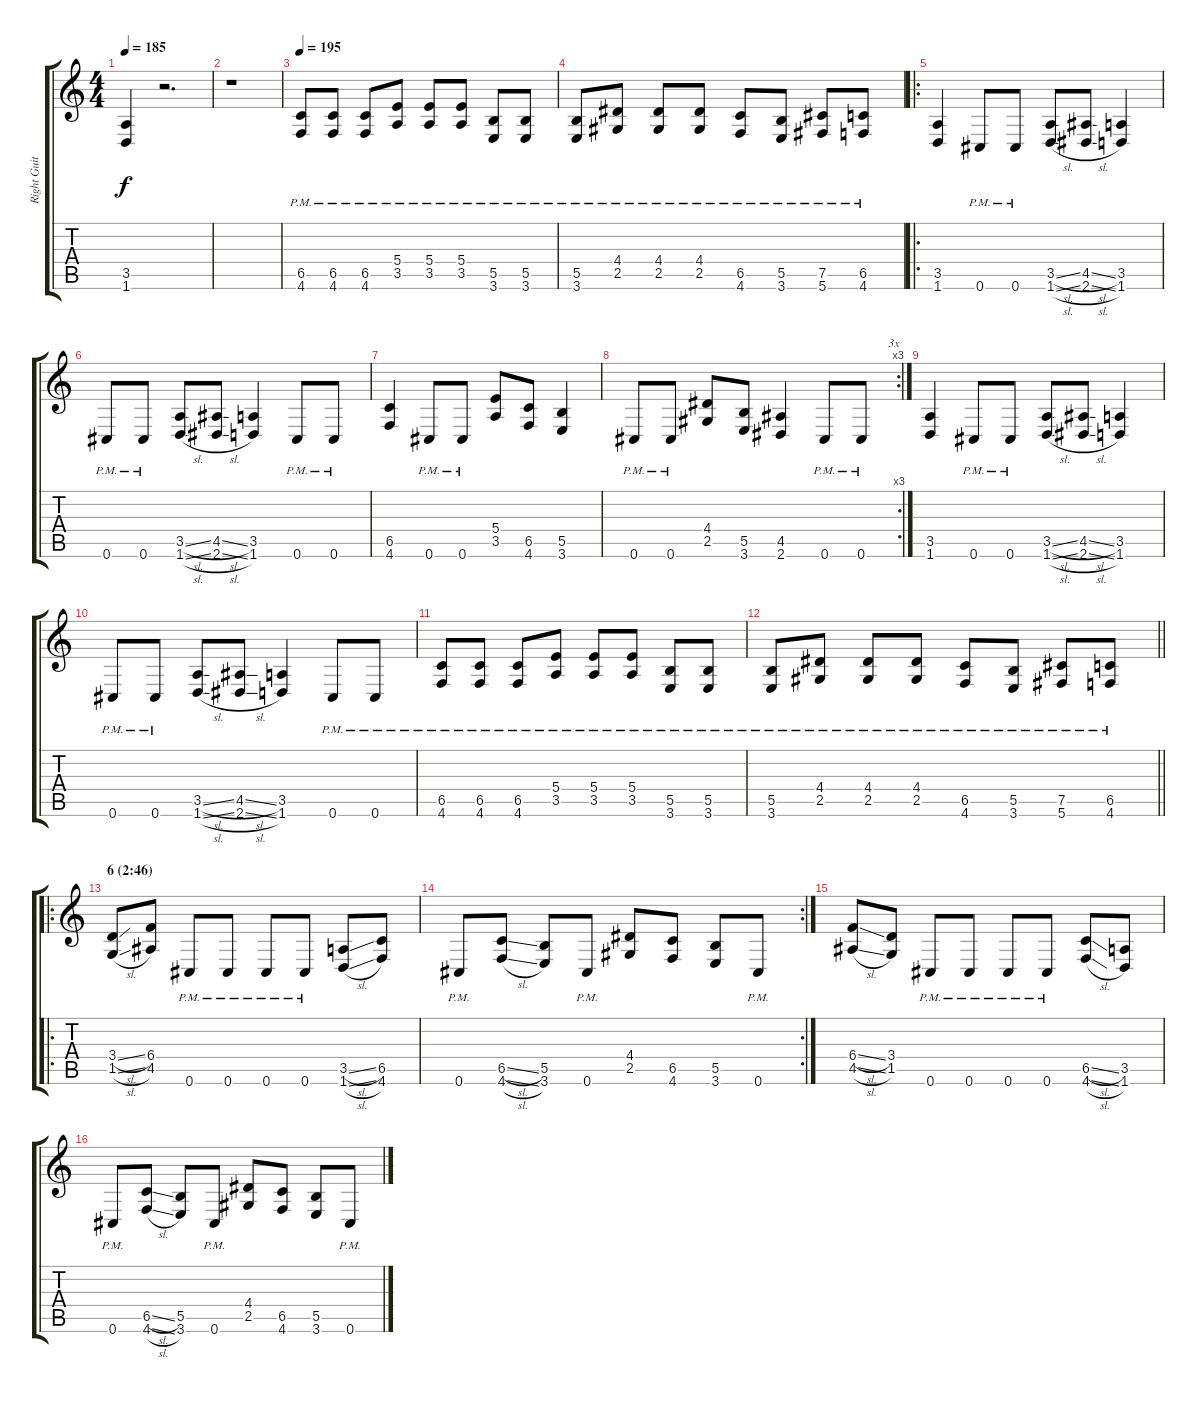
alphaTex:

\track ("Right Guitar" "Right Guit") {instrument distortionguitar}
\staff {score tabs}
\tuning (Db4 Ab3 E3 B2 Gb2 Db2) {hide}
\ts (4 4)
\tempo 185
\clef g2
\ks c
(3.5 1.6).4{dy f} r.2{d} |
r.1 |
\tempo 195
(6.5{pm} 4.6{pm}).8 (6.5{pm} 4.6{pm}).8 (6.5{pm} 4.6{pm}).8 (5.4{pm} 3.5{pm}).8 (5.4{pm} 3.5{pm}).8 (5.4{pm} 3.5{pm}).8 (5.5{pm} 3.6{pm}).8 (5.5{pm} 3.6{pm}).8 |
(5.5{pm} 3.6{pm}).8 (4.4{pm} 2.5{pm}).8 (4.4{pm} 2.5{pm}).8 (4.4{pm} 2.5{pm}).8 (6.5{pm} 4.6{pm}).8 (5.5{pm} 3.6{pm}).8 (7.5{pm} 5.6{pm}).8 (6.5{pm} 4.6{pm}).8 |
\ro
(3.5 1.6).4 0.6{pm}.8 0.6{pm}.8 (3.5{sl} 1.6{sl}).8 (4.5{sl} 2.6{sl}).8 (3.5 1.6).4 |
0.6{pm}.8 0.6{pm}.8 (3.5{sl} 1.6{sl}).8 (4.5{sl} 2.6{sl}).8 (3.5 1.6).4 0.6{pm}.8 0.6{pm}.8 |
(6.5 4.6).4 0.6{pm}.8 0.6{pm}.8 (5.4 3.5).8 (6.5 4.6).8 (5.5 3.6).4 |
\rc 3
0.6{pm}.8 0.6{pm}.8 (4.4 2.5).8 (5.5 3.6).8 (4.5 2.6).4 0.6{pm}.8 0.6{pm}.8{txt "         3x"} |
(3.5 1.6).4 0.6{pm}.8 0.6{pm}.8 (3.5{sl} 1.6{sl}).8 (4.5{sl} 2.6{sl}).8 (3.5 1.6).4 |
0.6{pm}.8 0.6{pm}.8 (3.5{sl} 1.6{sl}).8 (4.5{sl} 2.6{sl}).8 (3.5 1.6).4 0.6{pm}.8 0.6{pm}.8 |
(6.5{pm} 4.6{pm}).8 (6.5{pm} 4.6{pm}).8 (6.5{pm} 4.6{pm}).8 (5.4{pm} 3.5{pm}).8 (5.4{pm} 3.5{pm}).8 (5.4{pm} 3.5{pm}).8 (5.5{pm} 3.6{pm}).8 (5.5{pm} 3.6{pm}).8 |
\barLineRight lightlight
(5.5{pm} 3.6{pm}).8 (4.4{pm} 2.5{pm}).8 (4.4{pm} 2.5{pm}).8 (4.4{pm} 2.5{pm}).8 (6.5{pm} 4.6{pm}).8 (5.5{pm} 3.6{pm}).8 (7.5{pm} 5.6{pm}).8 (6.5{pm} 4.6{pm}).8 |
\ro
\section ("" "6 (2:46)")
(3.4{sl} 1.5{sl}).8 (6.4 4.5).8 0.6{pm}.8 0.6{pm}.8 0.6{pm}.8 0.6{pm}.8 (3.5{sl} 1.6{sl}).8 (6.5 4.6).8 |
\rc 2
0.6{pm}.8 (6.5{sl} 4.6{sl}).8 (5.5 3.6).8 0.6{pm}.8 (4.4 2.5).8 (6.5 4.6).8 (5.5 3.6).8 0.6{pm}.8 |
(6.4{sl} 4.5{sl}).8 (3.4 1.5).8 0.6{pm}.8 0.6{pm}.8 0.6{pm}.8 0.6{pm}.8 (6.5{sl} 4.6{sl}).8 (3.5 1.6).8 |
0.6{pm}.8 (6.5{sl} 4.6{sl}).8 (5.5 3.6).8 0.6{pm}.8 (4.4 2.5).8 (6.5 4.6).8 (5.5 3.6).8 0.6{pm}.8
